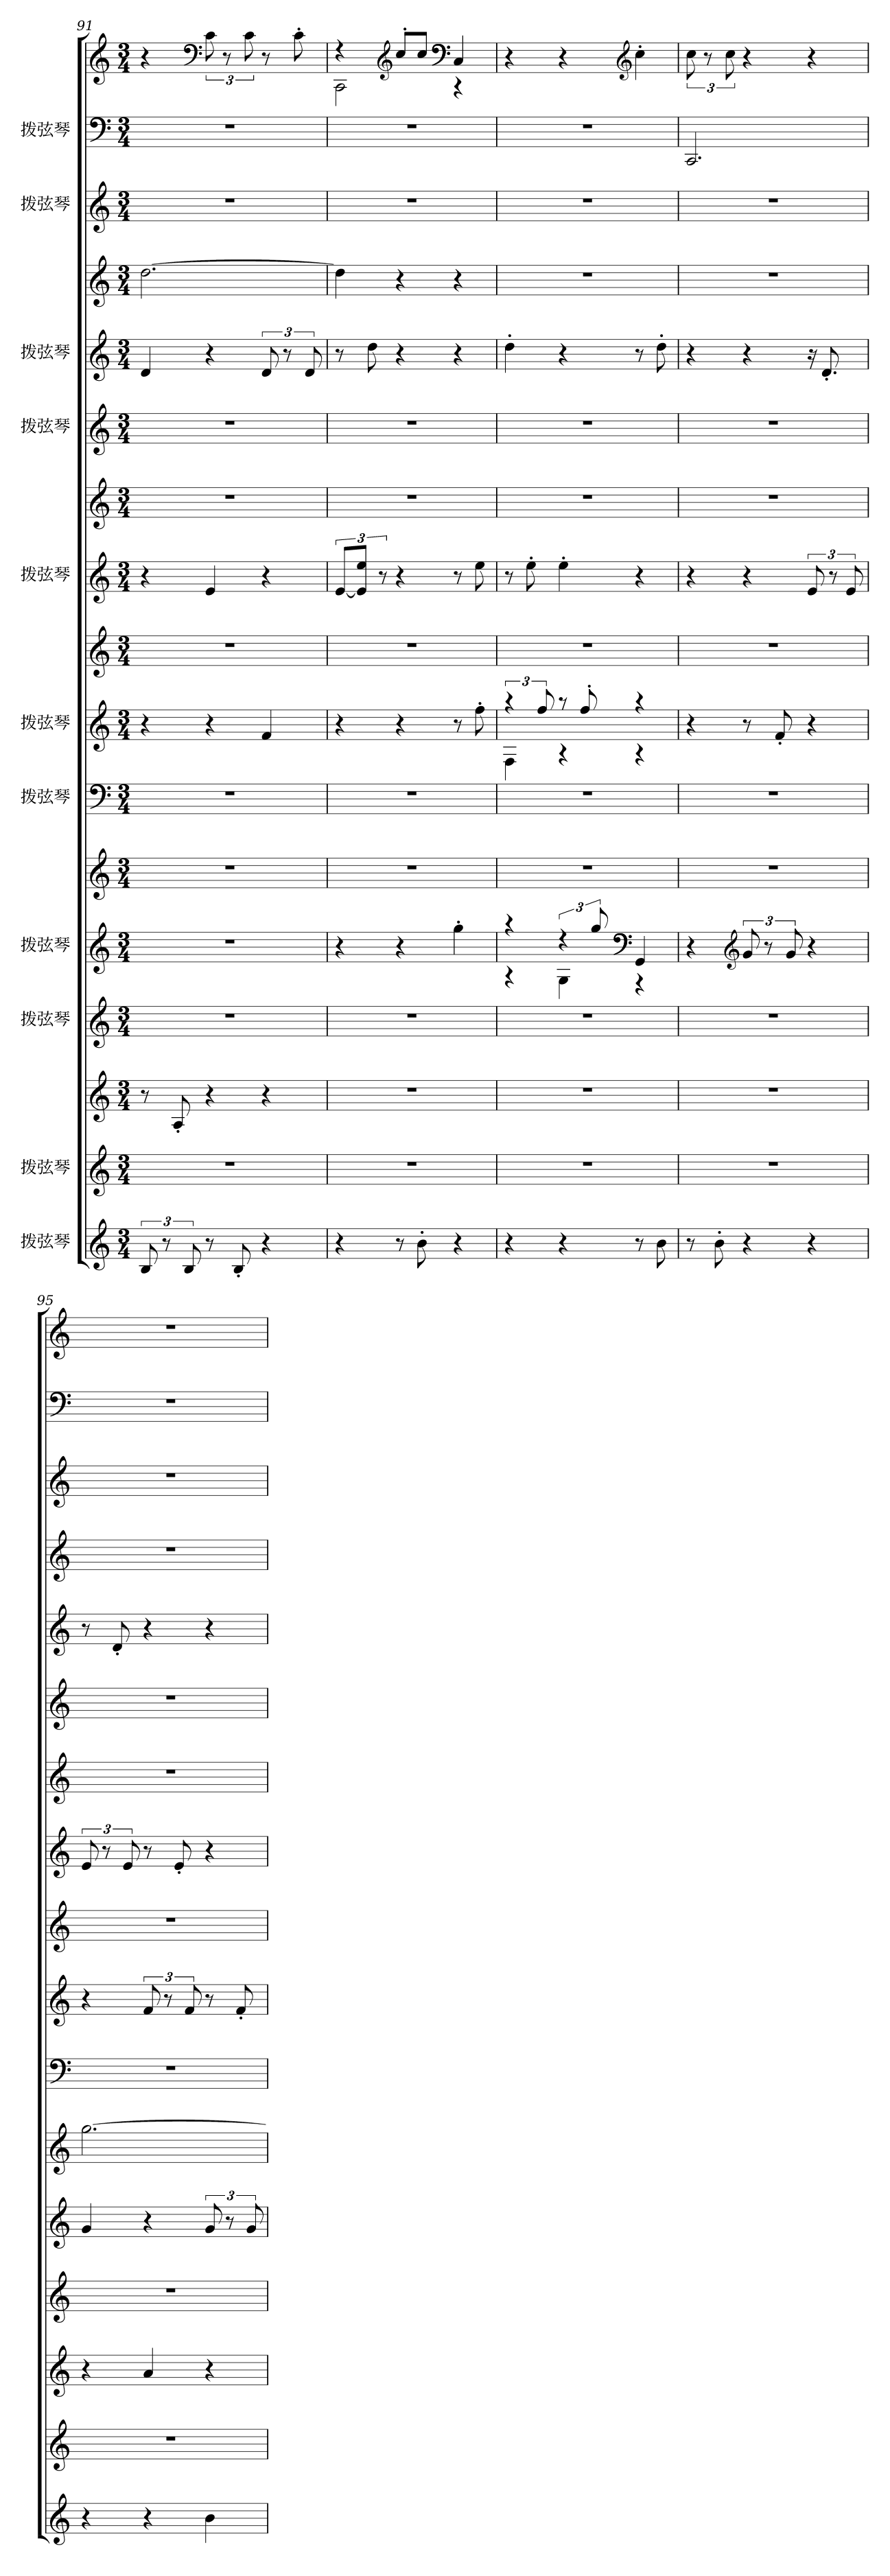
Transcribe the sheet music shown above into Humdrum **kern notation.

**kern	**kern	**kern	**kern	**kern	**kern	**kern	**kern	**kern	**kern	**kern	**kern	**kern	**kern	**kern	**kern	**kern
*part11	*part10	*part10	*part9	*part8	*part8	*part7	*part6	*part6	*part5	*part5	*part4	*part3	*part3	*part2	*part1	*part1
*staff17	*staff16	*staff15	*staff14	*staff13	*staff12	*staff11	*staff10	*staff9	*staff8	*staff7	*staff6	*staff5	*staff4	*staff3	*staff2	*staff1
*I"拨弦琴	*I"拨弦琴	*	*I"拨弦琴	*I"拨弦琴	*	*I"拨弦琴	*I"拨弦琴	*	*I"拨弦琴	*	*I"拨弦琴	*I"拨弦琴	*	*I"拨弦琴	*I"拨弦琴	*
*clefG2	*clefG2	*clefG2	*clefG2	*clefG2	*clefG2	*clefF4	*clefG2	*clefG2	*clefG2	*clefG2	*clefG2	*clefG2	*clefG2	*clefG2	*clefF4	*clefG2
*k[]	*k[]	*k[]	*k[]	*k[]	*k[]	*k[]	*k[]	*k[]	*k[]	*k[]	*k[]	*k[]	*k[]	*k[]	*k[]	*k[]
*M3/4	*M3/4	*M3/4	*M3/4	*M3/4	*M3/4	*M3/4	*M3/4	*M3/4	*M3/4	*M3/4	*M3/4	*M3/4	*M3/4	*M3/4	*M3/4	*M3/4
=91	=91	=91	=91	=91	=91	=91	=91	=91	=91	=91	=91	=91	=91	=91	=91	=91
12B/	2.r	8r	2.r	2.r	2.r	2.r	4r	2.r	4r	2.r	2.r	4d/	[2.dd\	2.r	2.r	4r
12r	.	.	.	.	.	.	.	.	.	.	.	.	.	.	.	.
.	.	8A'/	.	.	.	.	.	.	.	.	.	.	.	.	.	.
12B/	.	.	.	.	.	.	.	.	.	.	.	.	.	.	.	.
*	*	*	*	*	*	*	*	*	*	*	*	*	*	*	*	*clefF4
8r	.	4r	.	.	.	.	4r	.	4e/	.	.	4r	.	.	.	12c\
.	.	.	.	.	.	.	.	.	.	.	.	.	.	.	.	12r
8B'/	.	.	.	.	.	.	.	.	.	.	.	.	.	.	.	.
.	.	.	.	.	.	.	.	.	.	.	.	.	.	.	.	12c\
4r	.	4r	.	.	.	.	4f/	.	4r	.	.	12d/	.	.	.	8r
.	.	.	.	.	.	.	.	.	.	.	.	12r	.	.	.	.
.	.	.	.	.	.	.	.	.	.	.	.	.	.	.	.	8c'\
.	.	.	.	.	.	.	.	.	.	.	.	12d/	.	.	.	.
!!LO:PB:g=z
=92	=92	=92	=92	=92	=92	=92	=92	=92	=92	=92	=92	=92	=92	=92	=92	=92
*	*	*	*	*	*	*	*	*	*	*	*	*	*	*	*	*^
4r	2.r	2.r	2.r	4r	2.r	2.r	4r	2.r	[12e/L	2.r	2.r	8r	4dd\]	2.r	2.r	4r	2CC\
.	.	.	.	.	.	.	.	.	12e/] 12ee/J	.	.	.	.	.	.	.	.
.	.	.	.	.	.	.	.	.	.	.	.	8dd\	.	.	.	.	.
.	.	.	.	.	.	.	.	.	12r	.	.	.	.	.	.	.	.
*	*	*	*	*	*	*	*	*	*	*	*	*	*	*	*	*clefG2	*
8r	.	.	.	4r	.	.	4r	.	4r	.	.	4r	4r	.	.	8cc'/L	.
8b'\	.	.	.	.	.	.	.	.	.	.	.	.	.	.	.	8cc/J	.
*	*	*	*	*	*	*	*	*	*	*	*	*	*	*	*	*clefF4	*
4r	.	.	.	4gg'\	.	.	8r	.	8r	.	.	4r	4r	.	.	4C/	4r
.	.	.	.	.	.	.	8ff'\	.	8ee\	.	.	.	.	.	.	.	.
*	*	*	*	*	*	*	*	*	*	*	*	*	*	*	*	*v	*v
=93	=93	=93	=93	=93	=93	=93	=93	=93	=93	=93	=93	=93	=93	=93	=93	=93
*	*	*	*	*^	*	*	*^	*	*	*	*	*	*	*	*	*
4r	2.r	2.r	2.r	4r	4r	2.r	2.r	6r	4F\	2.r	8r	2.r	2.r	4dd'\	2.r	2.r	2.r	4r
.	.	.	.	.	.	.	.	.	.	.	8ee'\	.	.	.	.	.	.	.
.	.	.	.	.	.	.	.	12ff/	.	.	.	.	.	.	.	.	.	.
4r	.	.	.	6r	4G\	.	.	8r	4r	.	4ee'\	.	.	4r	.	.	.	4r
.	.	.	.	.	.	.	.	8ff'/	.	.	.	.	.	.	.	.	.	.
.	.	.	.	12gg/	.	.	.	.	.	.	.	.	.	.	.	.	.	.
*	*	*	*	*clefF4	*	*	*	*	*	*	*	*	*	*	*	*	*	*clefG2
8r	.	.	.	4GG/	4r	.	.	4r	4r	.	4r	.	.	8r	.	.	.	4cc'\
8b\	.	.	.	.	.	.	.	.	.	.	.	.	.	8dd'\	.	.	.	.
*	*	*	*	*v	*v	*	*	*v	*v	*	*	*	*	*	*	*	*	*
=94	=94	=94	=94	=94	=94	=94	=94	=94	=94	=94	=94	=94	=94	=94	=94	=94
8r	2.r	2.r	2.r	4r	2.r	2.r	4r	2.r	4r	2.r	2.r	4r	2.r	2.r	2.CC/	12cc\
.	.	.	.	.	.	.	.	.	.	.	.	.	.	.	.	12r
8b'\	.	.	.	.	.	.	.	.	.	.	.	.	.	.	.	.
.	.	.	.	.	.	.	.	.	.	.	.	.	.	.	.	12cc\
*	*	*	*	*clefG2	*	*	*	*	*	*	*	*	*	*	*	*
4r	.	.	.	12g/	.	.	8r	.	4r	.	.	4r	.	.	.	4r
.	.	.	.	12r	.	.	.	.	.	.	.	.	.	.	.	.
.	.	.	.	.	.	.	8f'/	.	.	.	.	.	.	.	.	.
.	.	.	.	12g/	.	.	.	.	.	.	.	.	.	.	.	.
4r	.	.	.	4r	.	.	4r	.	12e/	.	.	16r	.	.	.	4r
.	.	.	.	.	.	.	.	.	.	.	.	8.d'/	.	.	.	.
.	.	.	.	.	.	.	.	.	12r	.	.	.	.	.	.	.
.	.	.	.	.	.	.	.	.	12e/	.	.	.	.	.	.	.
=95	=95	=95	=95	=95	=95	=95	=95	=95	=95	=95	=95	=95	=95	=95	=95	=95
4r	2.r	4r	2.r	4g/	[2.gg\	2.r	4r	2.r	12e/	2.r	2.r	8r	2.r	2.r	2.r	2.r
.	.	.	.	.	.	.	.	.	12r	.	.	.	.	.	.	.
.	.	.	.	.	.	.	.	.	.	.	.	8d'/	.	.	.	.
.	.	.	.	.	.	.	.	.	12e/	.	.	.	.	.	.	.
4r	.	4a/	.	4r	.	.	12f/	.	8r	.	.	4r	.	.	.	.
.	.	.	.	.	.	.	12r	.	.	.	.	.	.	.	.	.
.	.	.	.	.	.	.	.	.	8e'/	.	.	.	.	.	.	.
.	.	.	.	.	.	.	12f/	.	.	.	.	.	.	.	.	.
4b\	.	4r	.	12g/	.	.	8r	.	4r	.	.	4r	.	.	.	.
.	.	.	.	12r	.	.	.	.	.	.	.	.	.	.	.	.
.	.	.	.	.	.	.	8f'/	.	.	.	.	.	.	.	.	.
.	.	.	.	12g/	.	.	.	.	.	.	.	.	.	.	.	.
=	=	=	=	=	=	=	=	=	=	=	=	=	=	=	=	=
*-	*-	*-	*-	*-	*-	*-	*-	*-	*-	*-	*-	*-	*-	*-	*-	*-
